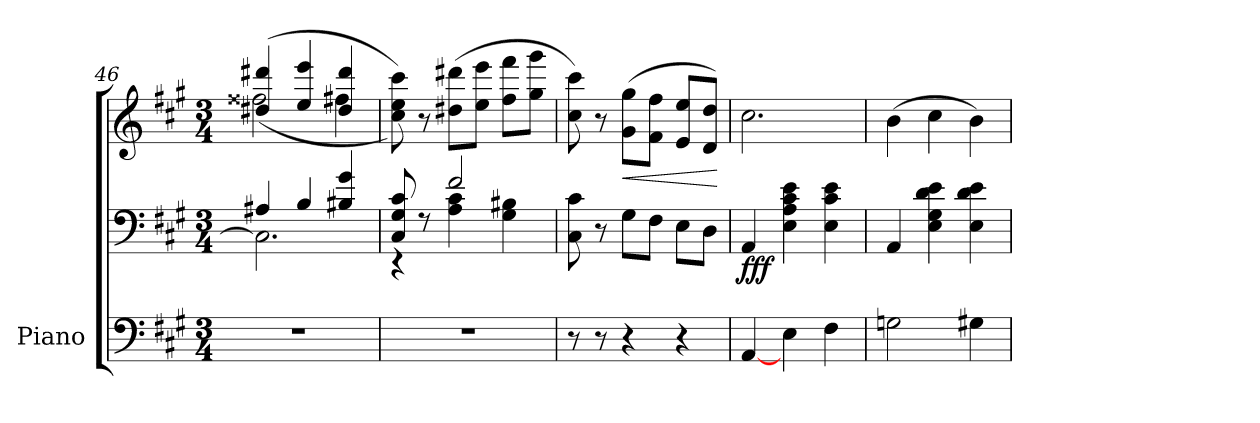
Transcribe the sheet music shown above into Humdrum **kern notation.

**kern	**kern	**kern	**dynam
*part1	*part1	*part1	*part1
*staff3	*staff2	*staff1	*staff1/2/3
*I"Piano	*	*	*
*I'Pno.	*	*	*
*clefF4	*clefF4	*clefG2	*
*k[f#c#g#]	*k[f#c#g#]	*k[f#c#g#]	*
*M3/4	*M3/4	*M3/4	*
=46	=46	=46	=46
*	*^	*^	*
2.r	2.C#\]	4A#X/	(>4dd#X/ 4ddd#X/	(<2ff##X\	.
.	.	4B/	4ee/ 4eee/	.	.
.	.	4B#X/ 4g#/	4dd#/ 4ddd#/	4ff#X\	.
*	*	*	*v	*v	*
=47	=47	=47	=47	=47
2.r	8C#/ 8G#/ 8c#/	4r	8cc#\ 8ee\ 8ccc#\))	.
.	8r	.	8r	.
.	4A\ 4c#\	2f#/	(>8dd#X\ 8ddd#X\L	.
.	.	.	8ee\ 8eee\J	.
.	4G#\ 4B#X\	.	8ff#\ 8fff#\L	.
.	.	.	8gg#\ 8ggg#\J	.
*	*v	*v	*	*
!!LO:PB:g=z
=48	=48	=48	=48
8r	8C#\ 8c#\	8cc#\ 8ccc#\)	.
8r	8r	8r	.
!	!	!	!LO:HP:b
4r	8G#\L	(>8g#\ 8gg#\L	<
.	8F#\J	8f#\ 8ff#\J	.
4r	8E\L	8e/ 8ee/L	.
.	8D\J	8d/ 8dd/J)	.
.	.	.	[
=49	=49	=49	=49
!	!	!	!LO:DY:b=2
!	!	!	!LO:DY:n=1:b
[4AA/	4AA/	2.cc#\	f ff
4E\	4E\ 4A\ 4c#\ 4e\	.	.
4F#\	4E\ 4c#\ 4e\	.	.
=50	=50	=50	=50
2Gn\	4AA/	(>4b\	.
.	4E\ 4G#\ 4d\ 4e\	4cc#\	.
4G#X\	4E\ 4d\ 4e\	4b\)	.
=	=	=	=
*-	*-	*-	*-
